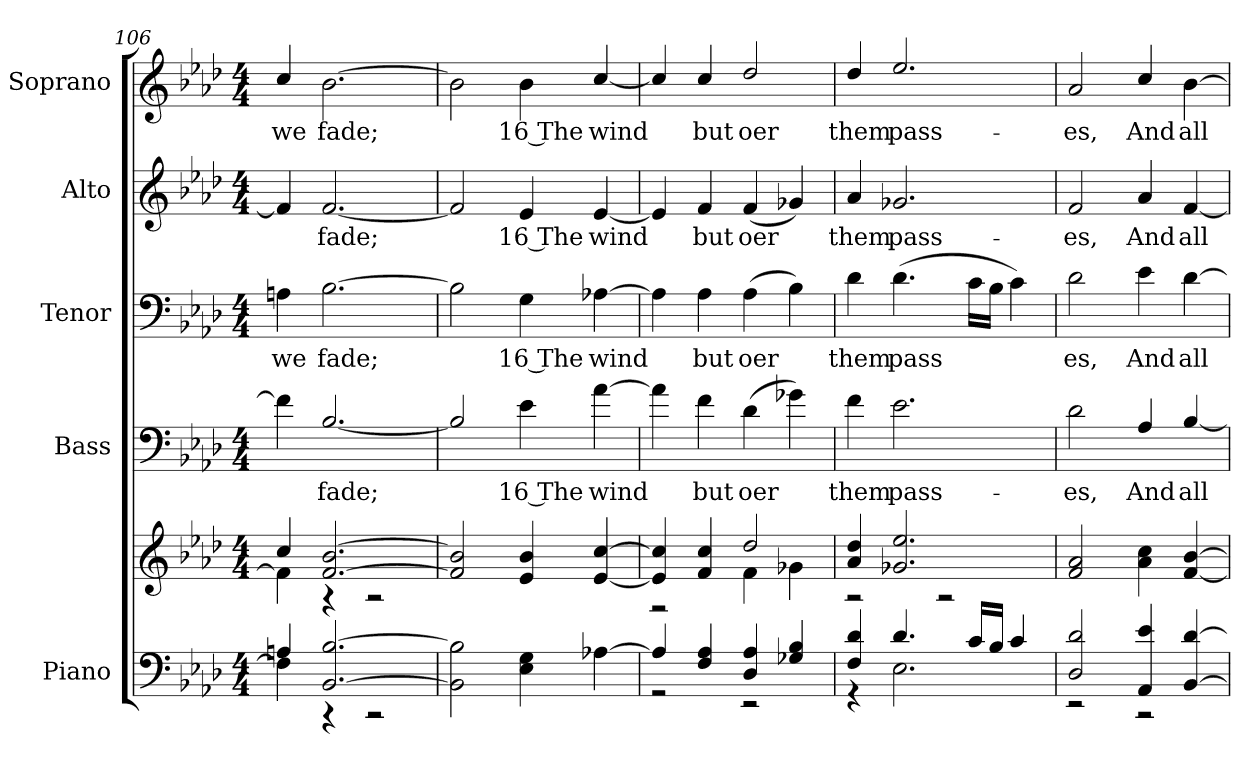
**kern	**kern	**kern	**text	**kern	**text	**kern	**text	**kern	**text
*part5	*part5	*part4	*part4	*part3	*part3	*part2	*part2	*part1	*part1
*staff6	*staff5	*staff4	*staff4	*staff3	*staff3	*staff2	*staff2	*staff1	*staff1
*I"Piano	*	*I"Bass	*	*I"Tenor	*	*I"Alto	*	*I"Soprano	*
*I'Pno.	*	*I'B.	*	*I'T.	*	*I'A.	*	*I'S.	*
*clefF4	*clefG2	*clefF4	*	*clefF4	*	*clefG2	*	*clefG2	*
*	*	*ITrd7c12	*	*	*	*	*	*	*
*k[b-e-a-d-]	*k[b-e-a-d-]	*k[b-e-a-d-]	*	*k[b-e-a-d-]	*	*k[b-e-a-d-]	*	*k[b-e-a-d-]	*
*A-:	*A-:	*A-:	*	*A-:	*	*A-:	*	*A-:	*
*M4/4	*M4/4	*M4/4	*	*M4/4	*	*M4/4	*	*M4/4	*
=106	=106	=106	=106	=106	=106	=106	=106	=106	=106
*^	*^	*	*	*	*	*	*	*	*
!	!	!	!	!	!	!	!LO:LY:b:color=#000000	!	!	!	!
!	!	!	!	!	!	!	!	!	!	!	!LO:LY:b:color=#000000
4Ani/	4Fi\]	4cci/	4fi\]	4Fi\]	.	4Ani\	we	4fi/]	.	4cci/	we
!	!	!	!	!	!LO:LY:b:color=#000000	!	!	!	!	!	!
!	!	!	!	!	!	!	!LO:LY:b:color=#000000	!	!	!	!
!	!	!	!	!	!	!	!	!	!LO:LY:b:color=#000000	!	!
!	!	!	!	!	!	!	!	!	!	!	!LO:LY:b:color=#000000
[>2.BB-i/ [>2.B-i	4r	[>2.fi/ [>2.b-i	4r	[<2.BB-i/	fade;	[>2.B-i\	fade;	[<2.fi/	fade;	[<2.b-i\	fade;
.	2r	.	2r	.	.	.	.	.	.	.	.
*v	*v	*	*	*	*	*	*	*	*	*	*
*	*v	*v	*	*	*	*	*	*	*	*
=107	=107	=107	=107	=107	=107	=107	=107	=107	=107
2BB-i\] 2B-i]	2fi/] 2b-i]	2BB-i/]	.	2B-i\]	.	2fi/]	.	2b-i\]	.
!	!	!	!LO:LY:b:color=#000000	!	!	!	!	!	!
!	!	!	!	!	!LO:LY:b:color=#000000	!	!	!	!
!	!	!	!	!	!	!	!LO:LY:b:color=#000000	!	!
!	!	!	!	!	!	!	!	!	!LO:LY:b:color=#000000
4E-i\ 4Gi	4e-i/ 4b-i	4E-i\	16 The	4Gi\	16 The	4e-i/	16 The	4b-i\	16 The
!	!	!	!LO:LY:b:color=#000000	!	!	!	!	!	!
!	!	!	!	!	!LO:LY:b:color=#000000	!	!	!	!
!	!	!	!	!	!	!	!LO:LY:b:color=#000000	!	!
!	!	!	!	!	!	!	!	!	!LO:LY:b:color=#000000
[>4A-Xi\	[<4e-i/ [>4cci	[>4A-i\	wind	[>4A-Xi\	wind	[<4e-i/	wind	[<4cci/	wind
!!LO:PB:g=z
=108	=108	=108	=108	=108	=108	=108	=108	=108	=108
*^	*^	*	*	*	*	*	*	*	*
4A-i/]	2r	4e-i/] 4cci]	2r	4A-i\]	.	4A-i\]	.	4e-i/]	.	4cci/]	.
!	!	!	!	!	!LO:LY:b:color=#000000	!	!	!	!	!	!
!	!	!	!	!	!	!	!LO:LY:b:color=#000000	!	!	!	!
!	!	!	!	!	!	!	!	!	!LO:LY:b:color=#000000	!	!
!	!	!	!	!	!	!	!	!	!	!	!LO:LY:b:color=#000000
4Fi/ 4A-i	.	4fi/ 4cci	.	4Fi\	but	4A-i\	but	4fi/	but	4cci/	but
!	!	!	!	!	!LO:LY:b:color=#000000	!	!	!	!	!	!
!	!	!	!	!	!	!	!LO:LY:b:color=#000000	!	!	!	!
!	!	!	!	!	!	!	!	!	!LO:LY:b:color=#000000	!	!
!	!	!	!	!	!	!	!	!	!	!	!LO:LY:b:color=#000000
4D-i/ 4A-i	2r	2dd-i/	4fi\	(4D-i\	oer	(4A-i\	oer	(4fi/	oer	2dd-i/	oer
4G-Xi/ 4B-i	.	.	4g-Xi\	4G-Xi\)	.	4B-i\)	.	4g-Xi/)	.	.	.
=109	=109	=109	=109	=109	=109	=109	=109	=109	=109	=109	=109
!	!	!	!	!	!LO:LY:b:color=#000000	!	!	!	!	!	!
!	!	!	!	!	!	!	!LO:LY:b:color=#000000	!	!	!	!
!	!	!	!	!	!	!	!	!	!LO:LY:b:color=#000000	!	!
!	!	!	!	!	!	!	!	!	!	!	!LO:LY:b:color=#000000
4Fi/ 4d-i	4r	4a-i/ 4dd-i	2r	4Fi\	them	4d-i\	them	4a-i/	them	4dd-i/	them
!	!	!	!	!	!LO:LY:b:color=#000000	!	!	!	!	!	!
!	!	!	!	!	!	!	!LO:LY:b:color=#000000	!	!	!	!
!	!	!	!	!	!	!	!	!	!LO:LY:b:color=#000000	!	!
!	!	!	!	!	!	!	!	!	!	!	!LO:LY:b:color=#000000
4.d-i/	2.E-i\	2.g-Xi/ 2.ee-i	.	2.E-i\	pass-	(4.d-i\	pass	2.g-Xi/	pass-	2.ee-i/	pass-
.	.	.	2r	.	.	.	.	.	.	.	.
16ci/LL	.	.	.	.	.	16ci\LL	.	.	.	.	.
16B-i/JJ	.	.	.	.	.	16B-i\JJ	.	.	.	.	.
4ci/	.	.	.	.	.	4ci\)	.	.	.	.	.
*	*	*v	*v	*	*	*	*	*	*	*	*
=110	=110	=110	=110	=110	=110	=110	=110	=110	=110	=110
!	!	!	!	!LO:LY:b:color=#000000	!	!	!	!	!	!
!	!	!	!	!	!	!LO:LY:b:color=#000000	!	!	!	!
!	!	!	!	!	!	!	!	!LO:LY:b:color=#000000	!	!
!	!	!	!	!	!	!	!	!	!	!LO:LY:b:color=#000000
2D-i/ 2d-i	2r	2fi/ 2a-i	2D-i\	-es,	2d-i\	es,	2fi/	-es,	2a-i/	-es,
!	!	!	!	!LO:LY:b:color=#000000	!	!	!	!	!	!
!	!	!	!	!	!	!LO:LY:b:color=#000000	!	!	!	!
!	!	!	!	!	!	!	!	!LO:LY:b:color=#000000	!	!
!	!	!	!	!	!	!	!	!	!	!LO:LY:b:color=#000000
4AA-i/ 4e-i	2r	4a-i\ 4cci	4AA-i/	And	4e-i\	And	4a-i/	And	4cci/	And
!	!	!	!	!LO:LY:b:color=#000000	!	!	!	!	!	!
!	!	!	!	!	!	!LO:LY:b:color=#000000	!	!	!	!
!	!	!	!	!	!	!	!	!LO:LY:b:color=#000000	!	!
!	!	!	!	!	!	!	!	!	!	!LO:LY:b:color=#000000
[>4BB-i/ [>4d-i	.	[<4fi/ [>4b-i	[<4BB-i/	all	[>4d-i\	all	[<4fi/	all	[>4b-i\	all
*v	*v	*	*	*	*	*	*	*	*	*
=	=	=	=	=	=	=	=	=	=
*-	*-	*-	*-	*-	*-	*-	*-	*-	*-
